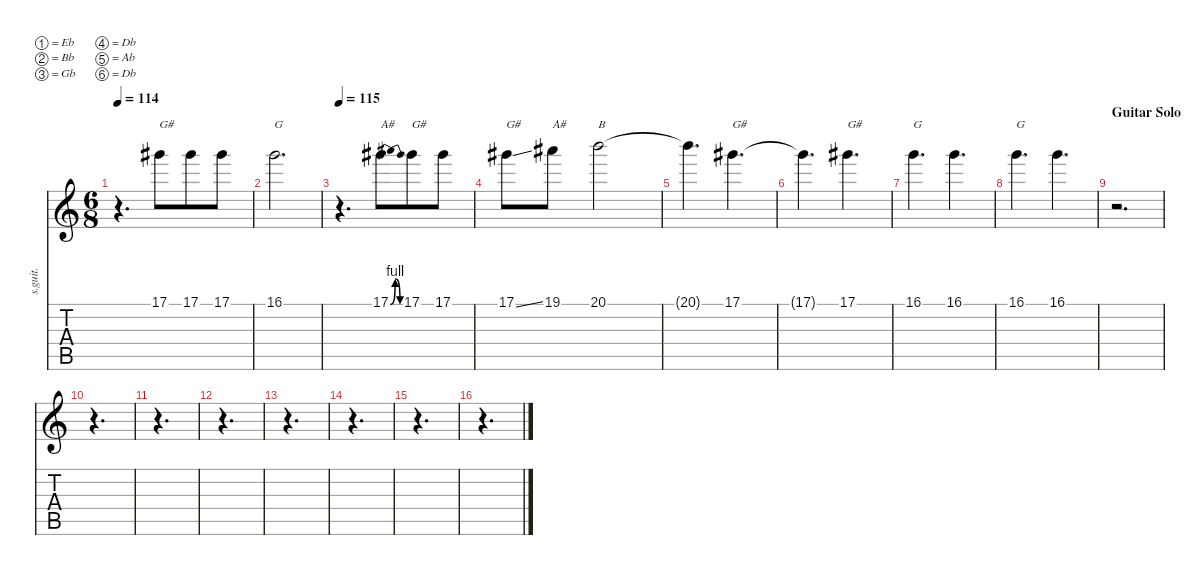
\defaultSystemsLayout 4
\hideDynamics
\bracketExtendMode nobrackets
\track ("Daron - Solo Guitar 5" "s.guit.") {instrument electricguitarclean}
\staff {score tabs}
\tuning (Eb4 Bb3 Gb3 Db3 Ab2 Db2)
\ts (6 8)
\tempo 114
\clef g2
\ks c
r.4{d dy f} 17.1{acc #}.8{txt "G#" lyrics (0 "") lyrics (1 "") lyrics (2 "") lyrics (3 "") lyrics (4 "")} 17.1{acc #}.8{lyrics (0 "") lyrics (1 "") lyrics (2 "") lyrics (3 "") lyrics (4 "")} 17.1{acc #}.8{lyrics (0 "") lyrics (1 "") lyrics (2 "") lyrics (3 "") lyrics (4 "")} |
16.1.2{d txt "G" lyrics (0 "") lyrics (1 "") lyrics (2 "") lyrics (3 "") lyrics (4 "")} |
\tempo 115
r.4{d} 17.1{be (bendrelease 0 0 15 4 40.199999999999996 4 60 0) acc #}.8{txt "A#" lyrics (0 "") lyrics (1 "") lyrics (2 "") lyrics (3 "") lyrics (4 "")} 17.1{acc #}.8{txt "G#" lyrics (0 "") lyrics (1 "") lyrics (2 "") lyrics (3 "") lyrics (4 "")} 17.1{acc #}.8{lyrics (0 "") lyrics (1 "") lyrics (2 "") lyrics (3 "") lyrics (4 "")} |
17.1{ss acc #}.8{txt "G#" lyrics (0 "") lyrics (1 "") lyrics (2 "") lyrics (3 "") lyrics (4 "")} 19.1{acc #}.8{txt "A#" lyrics (0 "") lyrics (1 "") lyrics (2 "") lyrics (3 "") lyrics (4 "")} 20.1.2{txt "B" lyrics (0 "") lyrics (1 "") lyrics (2 "") lyrics (3 "") lyrics (4 "")} |
20.1{t}.4{d lyrics (0 "") lyrics (1 "") lyrics (2 "") lyrics (3 "") lyrics (4 "")} 17.1{acc #}.4{d txt "G#" lyrics (0 "") lyrics (1 "") lyrics (2 "") lyrics (3 "") lyrics (4 "")} |
17.1{t acc #}.4{d lyrics (0 "") lyrics (1 "") lyrics (2 "") lyrics (3 "") lyrics (4 "")} 17.1{acc #}.4{d txt "G#" lyrics (0 "") lyrics (1 "") lyrics (2 "") lyrics (3 "") lyrics (4 "")} |
16.1.4{d txt "G" lyrics (0 "") lyrics (1 "") lyrics (2 "") lyrics (3 "") lyrics (4 "")} 16.1.4{d lyrics (0 "") lyrics (1 "") lyrics (2 "") lyrics (3 "") lyrics (4 "")} |
16.1.4{d txt "G" lyrics (0 "") lyrics (1 "") lyrics (2 "") lyrics (3 "") lyrics (4 "")} 16.1.4{d lyrics (0 "") lyrics (1 "") lyrics (2 "") lyrics (3 "") lyrics (4 "")} |
\section ("" "Guitar Solo")
\tempo (115 hide)
r.2{d} |
r.4{d} |
r.4{d} |
r.4{d} |
r.4{d} |
r.4{d} |
r.4{d} |
r.4{d}
